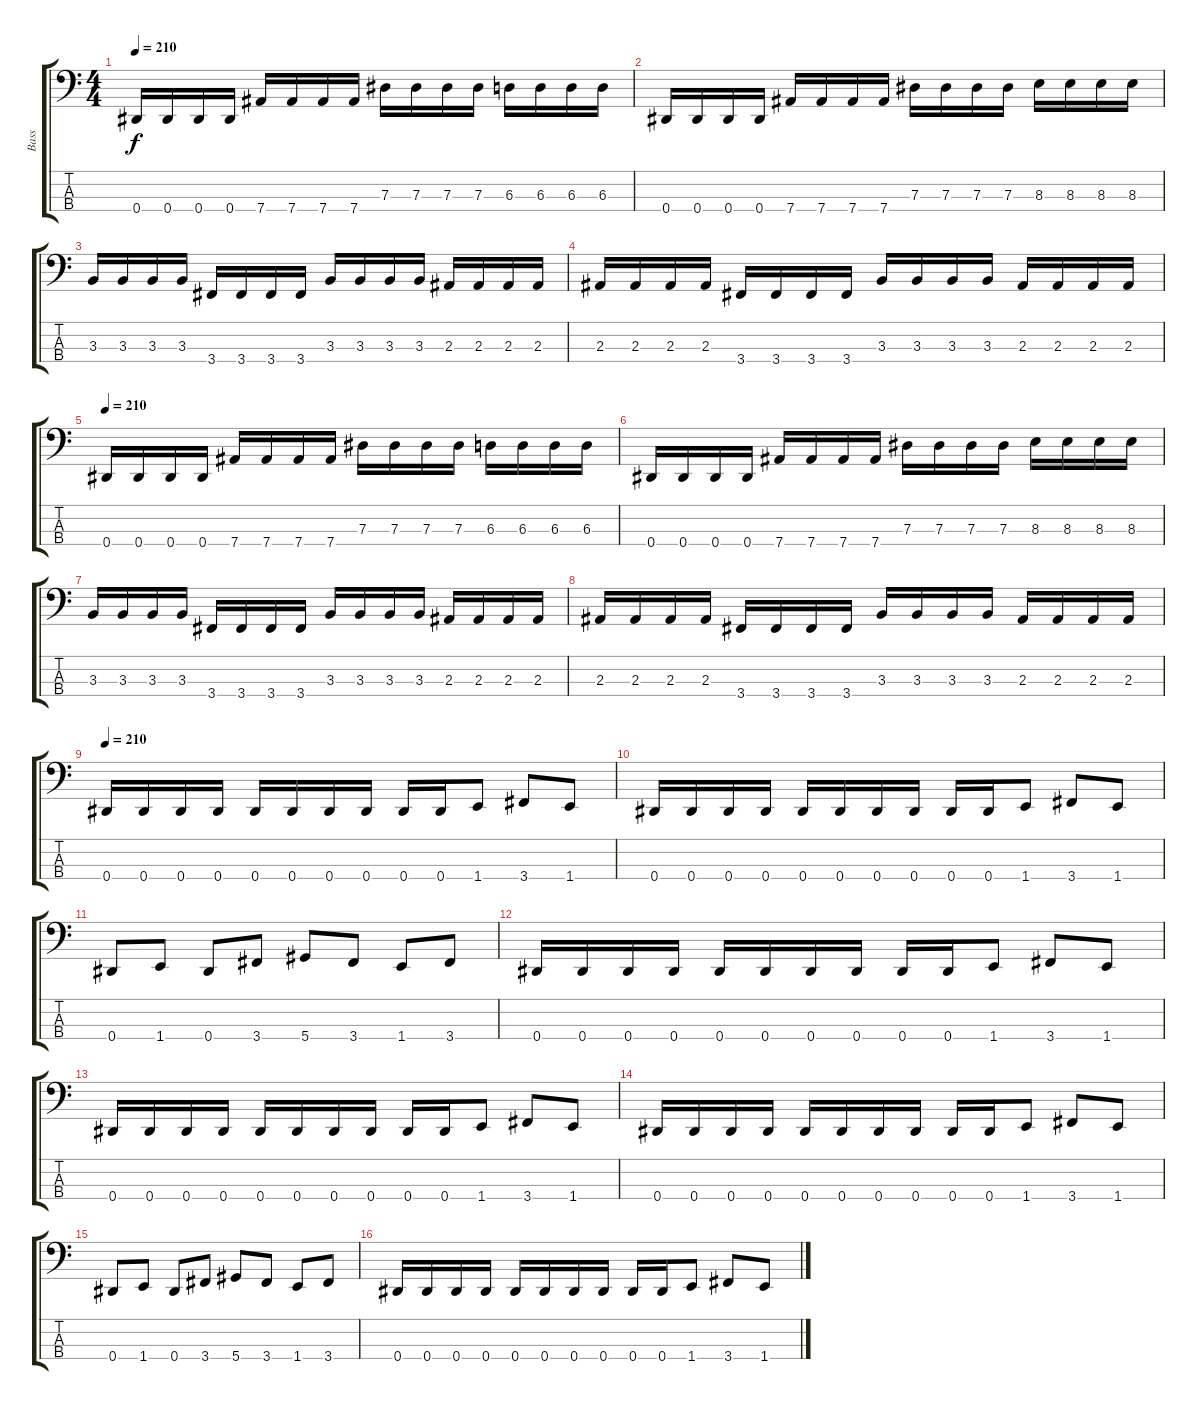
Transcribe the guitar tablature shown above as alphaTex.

\track ("Bass" "Bass") {instrument electricbasspick}
\staff {score tabs}
\tuning (Gb2 Db2 Ab1 Eb1) {hide}
\ts (4 4)
\tempo 210
\clef f4
\ks c
0.4.16{dy f} 0.4.16 0.4.16 0.4.16 7.4.16 7.4.16 7.4.16 7.4.16 7.3.16 7.3.16 7.3.16 7.3.16 6.3.16 6.3.16 6.3.16 6.3.16 |
0.4.16 0.4.16 0.4.16 0.4.16 7.4.16 7.4.16 7.4.16 7.4.16 7.3.16 7.3.16 7.3.16 7.3.16 8.3.16 8.3.16 8.3.16 8.3.16 |
3.3.16 3.3.16 3.3.16 3.3.16 3.4.16 3.4.16 3.4.16 3.4.16 3.3.16 3.3.16 3.3.16 3.3.16 2.3.16 2.3.16 2.3.16 2.3.16 |
2.3.16 2.3.16 2.3.16 2.3.16 3.4.16 3.4.16 3.4.16 3.4.16 3.3.16 3.3.16 3.3.16 3.3.16 2.3.16 2.3.16 2.3.16 2.3.16 |
\tempo 210
0.4.16 0.4.16 0.4.16 0.4.16 7.4.16 7.4.16 7.4.16 7.4.16 7.3.16 7.3.16 7.3.16 7.3.16 6.3.16 6.3.16 6.3.16 6.3.16 |
0.4.16 0.4.16 0.4.16 0.4.16 7.4.16 7.4.16 7.4.16 7.4.16 7.3.16 7.3.16 7.3.16 7.3.16 8.3.16 8.3.16 8.3.16 8.3.16 |
3.3.16 3.3.16 3.3.16 3.3.16 3.4.16 3.4.16 3.4.16 3.4.16 3.3.16 3.3.16 3.3.16 3.3.16 2.3.16 2.3.16 2.3.16 2.3.16 |
2.3.16 2.3.16 2.3.16 2.3.16 3.4.16 3.4.16 3.4.16 3.4.16 3.3.16 3.3.16 3.3.16 3.3.16 2.3.16 2.3.16 2.3.16 2.3.16 |
\tempo 210
0.4.16 0.4.16 0.4.16 0.4.16 0.4.16 0.4.16 0.4.16 0.4.16 0.4.16 0.4.16 1.4.8 3.4.8 1.4.8 |
0.4.16 0.4.16 0.4.16 0.4.16 0.4.16 0.4.16 0.4.16 0.4.16 0.4.16 0.4.16 1.4.8 3.4.8 1.4.8 |
0.4.8 1.4.8 0.4.8 3.4.8 5.4.8 3.4.8 1.4.8 3.4.8 |
0.4.16 0.4.16 0.4.16 0.4.16 0.4.16 0.4.16 0.4.16 0.4.16 0.4.16 0.4.16 1.4.8 3.4.8 1.4.8 |
0.4.16 0.4.16 0.4.16 0.4.16 0.4.16 0.4.16 0.4.16 0.4.16 0.4.16 0.4.16 1.4.8 3.4.8 1.4.8 |
0.4.16 0.4.16 0.4.16 0.4.16 0.4.16 0.4.16 0.4.16 0.4.16 0.4.16 0.4.16 1.4.8 3.4.8 1.4.8 |
0.4.8 1.4.8 0.4.8 3.4.8 5.4.8 3.4.8 1.4.8 3.4.8 |
0.4.16 0.4.16 0.4.16 0.4.16 0.4.16 0.4.16 0.4.16 0.4.16 0.4.16 0.4.16 1.4.8 3.4.8 1.4.8
